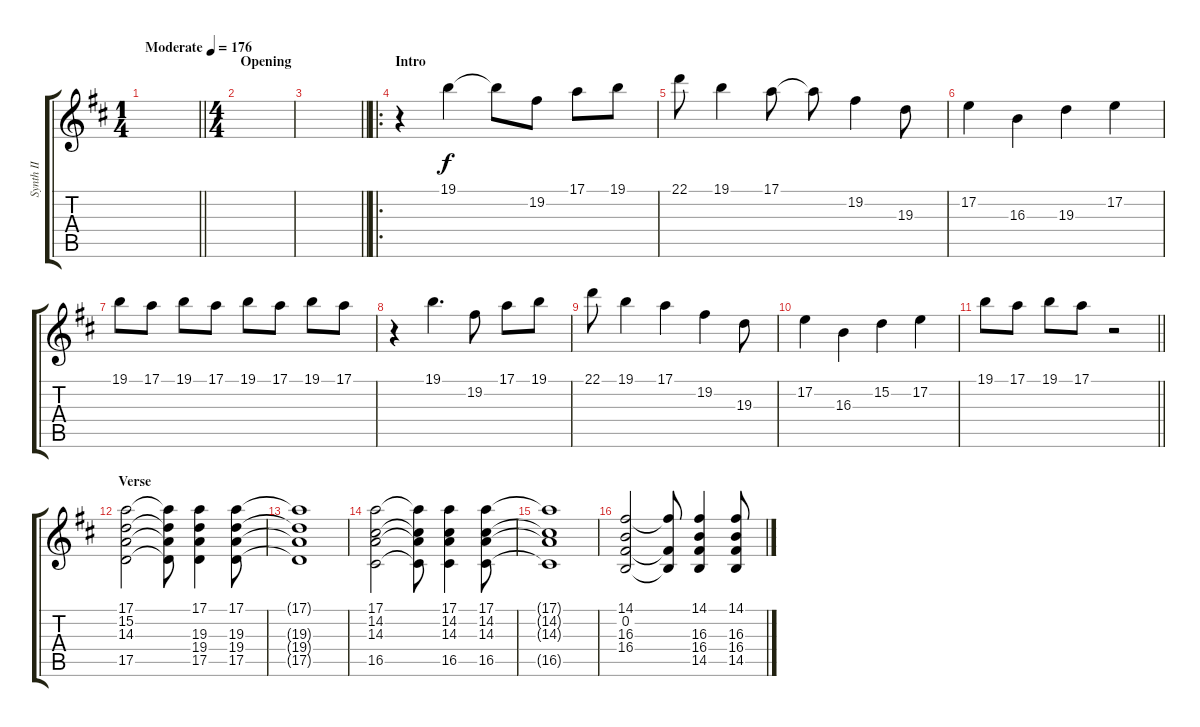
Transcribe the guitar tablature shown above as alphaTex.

\track ("Synth II" "Synth II") {instrument stringensemble1}
\staff {score tabs}
\tuning (E4 B3 G3 D3 A2 E2) {hide}
\ts (1 4)
\tempo (176 "Moderate")
\clef g2
\barLineRight lightlight
\ks d
|
\ts (4 4)
\section ("" "Opening")
|
\barLineRight lightlight
|
\ro
\section ("" "Intro")
r.4{instrument stringensemble1} 19.1.4 19.1{t}.8 19.2.8 17.1.8 19.1.8 |
22.1.8 19.1.4 17.1.8 17.1{t}.8 19.2.4 19.3.8 |
17.2.4 16.3.4 19.3.4 17.2.4 |
19.1.8 17.1.8 19.1.8 17.1.8 19.1.8 17.1.8 19.1.8 17.1.8 |
r.4 19.1.4{d} 19.2.8 17.1.8 19.1.8 |
22.1.8 19.1.4 17.1.4 19.2.4 19.3.8 |
17.2.4 16.3.4 15.2.4 17.2.4 |
\barLineRight lightlight
19.1.8 17.1.8 19.1.8 17.1.8 r.2 |
\section ("" "Verse")
(17.1 15.2 14.3 17.5).2{dy f volume 12 balance 4 instrument electricgrandpiano} (17.1{t} 15.2{t} 14.3{t} 17.5{t}).8 (17.1 19.3 19.4 17.5).4 (17.1 19.3 19.4 17.5).8 |
(17.1{t} 19.3{t} 19.4{t} 17.5{t}).1 |
(17.1 14.2 14.3 16.5).2 (17.1{t} 14.2{t} 14.3{t} 16.5{t}).8 (17.1 14.2 14.3 16.5).4 (17.1 14.2 14.3 16.5).8 |
(17.1{t} 14.2{t} 14.3{t} 16.5{t}).1 |
(14.1 0.2 16.3 16.4).2 (14.1{t} 0.2{t} 16.4{t}).8 (14.1 16.3 16.4 14.5).4 (14.1 16.3 16.4 14.5).8
